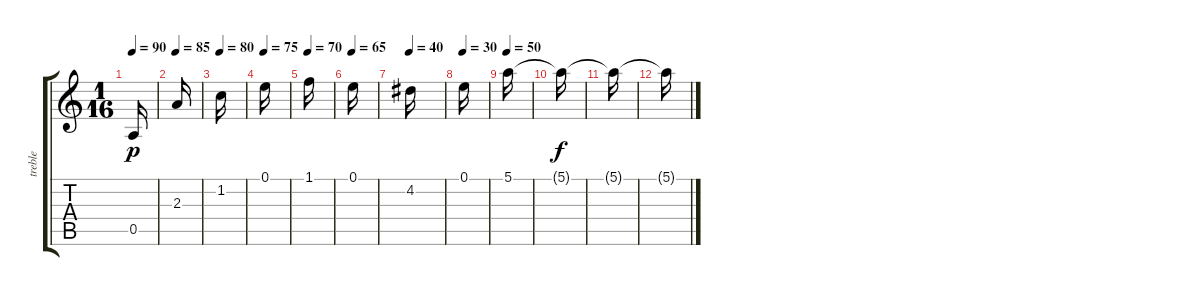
\track ("treble              " "treble    ") {instrument acousticguitarnylon}
\staff {score tabs}
\tuning (E4 B3 G3 D3 A2 E2) {hide}
\ts (1 16)
\tempo 90
\clef g2
\ks c
0.5.16{dy p} |
\tempo 85
2.3.16 |
\tempo 80
1.2.16 |
\tempo 75
0.1.16 |
\tempo 70
1.1.16 |
\tempo 65
0.1.16 |
\tempo 40
4.2.16 |
\tempo 30
0.1.16 |
\tempo 50
5.1.16 |
5.1{t}.16{dy f} |
5.1{t}.16 |
5.1{t}.16
